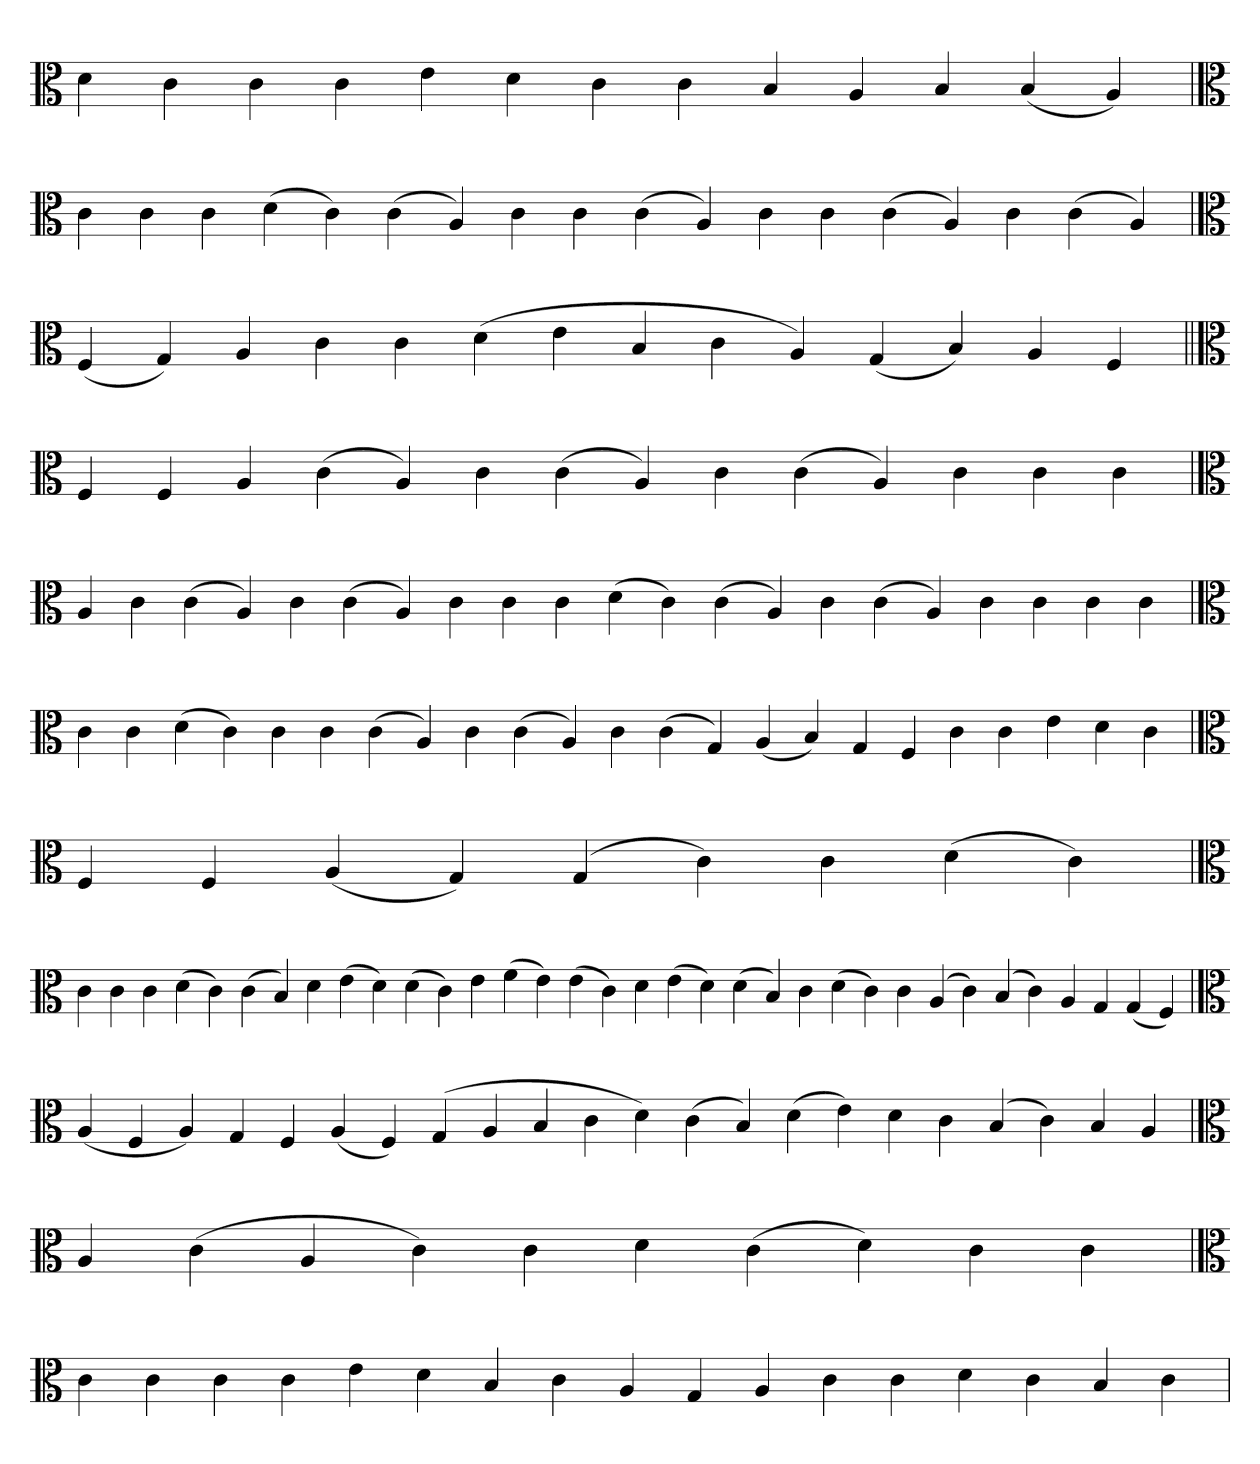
**kern
*part1
*staff1
*clefC3
=
4d
4c
4c
4c
4e
4d
4c
4c
4B
4A
4B
(4B
4A)
='
*clefC3
4c
4c
4c
(4d
4c)
(4c
4A)
4c
4c
(4c
4A)
4c
4c
(4c
4A)
4c
(4c
4A)
=`
*clefC3
(4F
4G)
4A
4c
4c
(4d
4e
4B
4c
4A)
(4G
4B)
4A
4F
=||
*clefC3
4F
4F
4A
(4c
4A)
4c
(4c
4A)
4c
(4c
4A)
4c
4c
4c
=`
*clefC3
4A
4c
(4c
4A)
4c
(4c
4A)
4c
4c
4c
(4d
4c)
(4c
4A)
4c
(4c
4A)
4c
4c
4c
4c
=`
*clefC3
4c
4c
(4d
4c)
4c
4c
(4c
4A)
4c
(4c
4A)
4c
(4c
4G)
(4A
4B)
4G
4F
4c
4c
4e
4d
4c
=
*clefC3
4F
4F
(4A
4G)
(4G
4c)
4c
(4d
4c)
=`
*clefC3
4c
4c
4c
(4d
4c)
(4c
4B)
4d
(4e
4d)
(4d
4c)
4e
(4f
4e)
(4e
4c)
4d
(4e
4d)
(4d
4B)
4c
(4d
4c)
4c
(4A
4c)
(4B
4c)
4A
4G
(4G
4F)
='
*clefC3
(4A
4F
4A)
4G
4F
(4A
4F)
(4G
4A
4B
4c
4d)
(4c
4B)
(4d
4e)
4d
4c
(4B
4c)
4B
4A
=
*clefC3
4A
(4c
4A
4c)
4c
4d
(4c
4d)
4c
4c
=`
*clefC3
4c
4c
4c
4c
4e
4d
4B
4c
4A
4G
4A
4c
4c
4d
4c
4B
4c
='
*-
